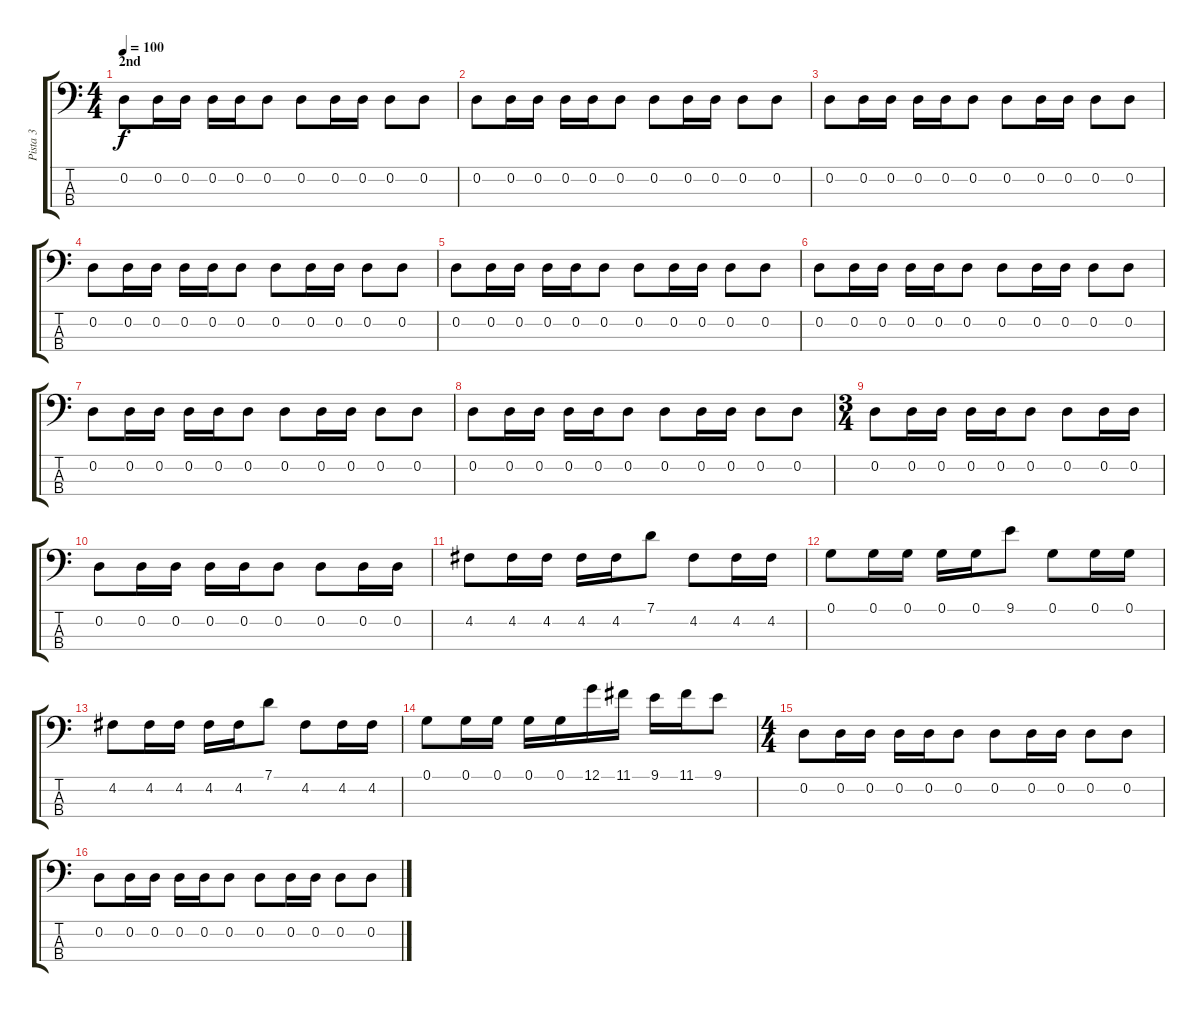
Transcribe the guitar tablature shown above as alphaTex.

\track ("Pista 3" "Pista 3") {instrument electricbassfinger}
\staff {score tabs}
\tuning (G2 D2 A1 E1) {hide}
\ts (4 4)
\section ("" "2nd")
\tempo 100
\clef f4
\ks c
0.2.8{dy f} 0.2.16 0.2.16 0.2.16 0.2.16 0.2.8 0.2.8 0.2.16 0.2.16 0.2.8 0.2.8 |
0.2.8 0.2.16 0.2.16 0.2.16 0.2.16 0.2.8 0.2.8 0.2.16 0.2.16 0.2.8 0.2.8 |
0.2.8 0.2.16 0.2.16 0.2.16 0.2.16 0.2.8 0.2.8 0.2.16 0.2.16 0.2.8 0.2.8 |
0.2.8 0.2.16 0.2.16 0.2.16 0.2.16 0.2.8 0.2.8 0.2.16 0.2.16 0.2.8 0.2.8 |
0.2.8 0.2.16 0.2.16 0.2.16 0.2.16 0.2.8 0.2.8 0.2.16 0.2.16 0.2.8 0.2.8 |
0.2.8 0.2.16 0.2.16 0.2.16 0.2.16 0.2.8 0.2.8 0.2.16 0.2.16 0.2.8 0.2.8 |
0.2.8 0.2.16 0.2.16 0.2.16 0.2.16 0.2.8 0.2.8 0.2.16 0.2.16 0.2.8 0.2.8 |
0.2.8 0.2.16 0.2.16 0.2.16 0.2.16 0.2.8 0.2.8 0.2.16 0.2.16 0.2.8 0.2.8 |
\ts (3 4)
0.2.8 0.2.16 0.2.16 0.2.16 0.2.16 0.2.8 0.2.8 0.2.16 0.2.16 |
0.2.8 0.2.16 0.2.16 0.2.16 0.2.16 0.2.8 0.2.8 0.2.16 0.2.16 |
4.2.8 4.2.16 4.2.16 4.2.16 4.2.16 7.1.8 4.2.8 4.2.16 4.2.16 |
0.1.8 0.1.16 0.1.16 0.1.16 0.1.16 9.1.8 0.1.8 0.1.16 0.1.16 |
4.2.8 4.2.16 4.2.16 4.2.16 4.2.16 7.1.8 4.2.8 4.2.16 4.2.16 |
0.1.8 0.1.16 0.1.16 0.1.16 0.1.16 12.1.16 11.1.16 9.1.16 11.1.16 9.1.8 |
\ts (4 4)
0.2.8 0.2.16 0.2.16 0.2.16 0.2.16 0.2.8 0.2.8 0.2.16 0.2.16 0.2.8 0.2.8 |
0.2.8 0.2.16 0.2.16 0.2.16 0.2.16 0.2.8 0.2.8 0.2.16 0.2.16 0.2.8 0.2.8
